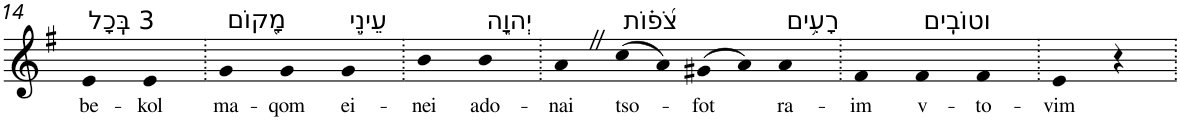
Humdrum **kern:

**kern	**text
*part1	*part1
*staff1	*staff1
*I"Piano	*
*I'Pno	*
!!LO:PB:g=z
*clefG2	*
*k[f#]	*
*G:	*
=14	=14
!LO:TX:a:t=3 בְּֽכָל	!
!	!LO:LY:b
4e	be-
!	!LO:LY:b
4e	-kol
=15.	=15.
!LO:TX:a:t=מָ֭קוֹם	!
!	!LO:LY:b
4g	ma-
!	!LO:LY:b
4g	-qom
!LO:TX:a:t=עֵינֵ֣י	!
!	!LO:LY:b
4g	ei-
=16.	=16.
!	!LO:LY:b
4b	-nei
!LO:TX:a:t=יְהוָ֑ה	!
!	!LO:LY:b
4b	ado-
=17.	=17.
!	!LO:LY:b
4aZ	-nai
!LO:TX:a:t=צֹ֝פ֗וֹת	!
!	!LO:LY:b
(>8cc	tso-
8a)	.
!	!LO:LY:b
(>8g#X	-fot
8a)	.
!LO:TX:a:t=רָעִ֥ים	!
!	!LO:LY:b
4a	ra-
=18.	=18.
!	!LO:LY:b
4f#	-im
!LO:TX:a:t=וטוֹבִֽים	!
!	!LO:LY:b
4f#	v-
!	!LO:LY:b
4f#	-to-
=19.	=19.
!	!LO:LY:b
4e	-vim
4r	.
=.	=.
*-	*-
